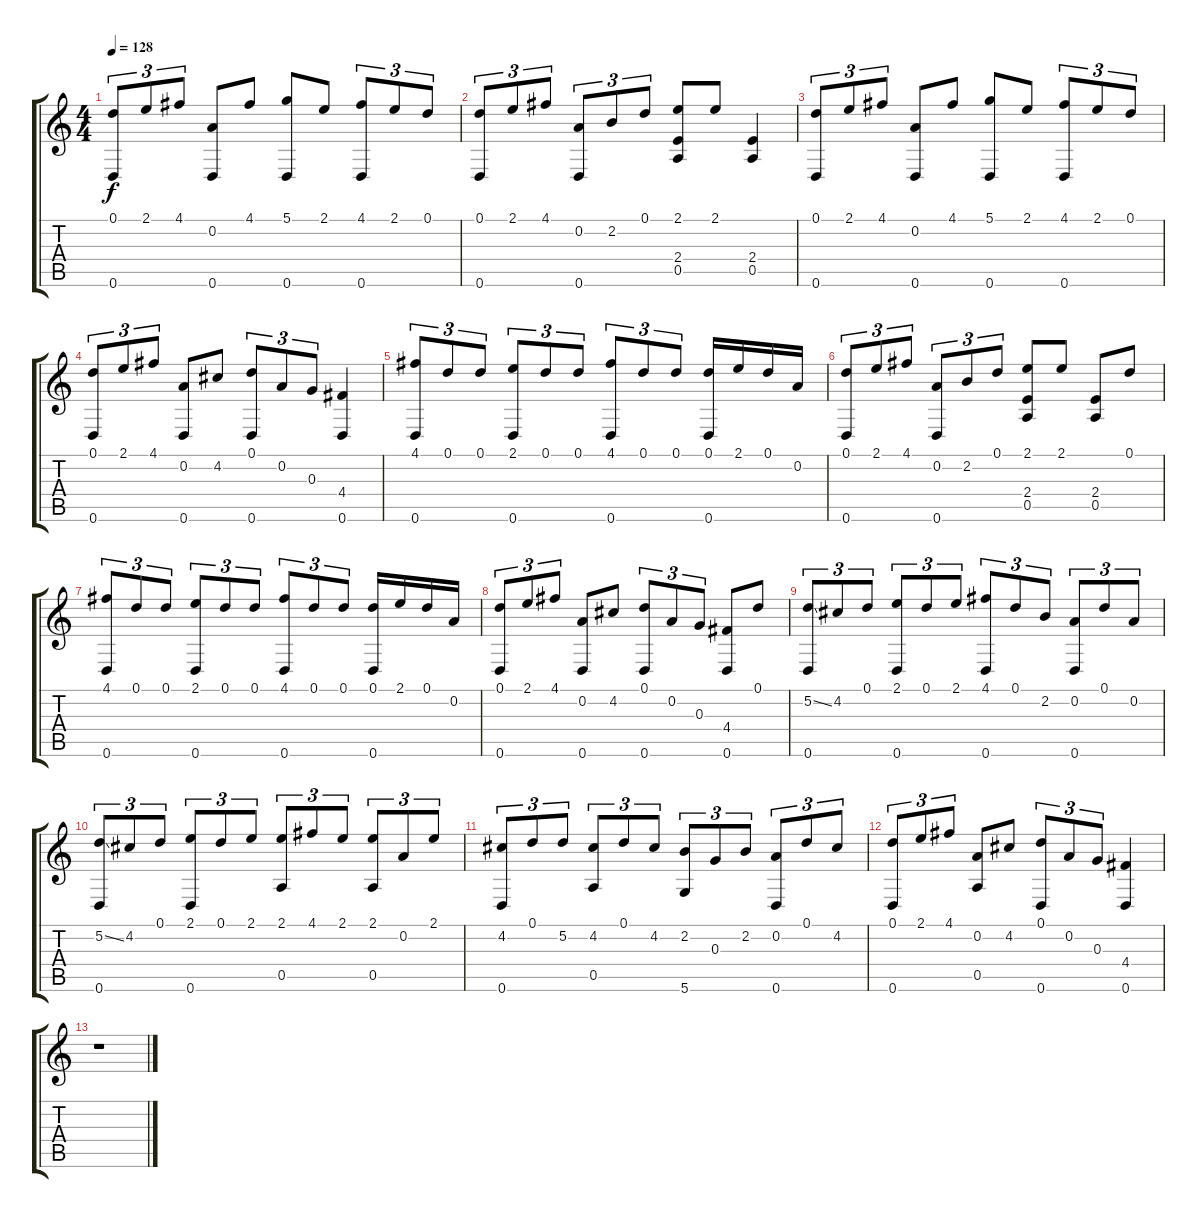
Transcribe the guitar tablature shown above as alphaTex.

\track "" {instrument acousticguitarsteel}
\staff {score tabs}
\tuning (D4 A3 G3 D3 A2 D2) {hide}
\ts (4 4)
\tempo 128
\clef g2
\ks c
(0.1 0.6).8{tu (3 2) dy f} 2.1.8{tu (3 2)} 4.1.8{tu (3 2)} (0.2 0.6).8 4.1.8 (5.1 0.6).8 2.1.8 (4.1 0.6).8{tu (3 2)} 2.1.8{tu (3 2)} 0.1.8{tu (3 2)} |
(0.1 0.6).8{tu (3 2)} 2.1.8{tu (3 2)} 4.1.8{tu (3 2)} (0.2 0.6).8{tu (3 2)} 2.2.8{tu (3 2)} 0.1.8{tu (3 2)} (2.1 2.4 0.5).8 2.1.8 (2.4 0.5).4 |
(0.1 0.6).8{tu (3 2)} 2.1.8{tu (3 2)} 4.1.8{tu (3 2)} (0.2 0.6).8 4.1.8 (5.1 0.6).8 2.1.8 (4.1 0.6).8{tu (3 2)} 2.1.8{tu (3 2)} 0.1.8{tu (3 2)} |
(0.1 0.6).8{tu (3 2)} 2.1.8{tu (3 2)} 4.1.8{tu (3 2)} (0.2 0.6).8 4.2.8 (0.1 0.6).8{tu (3 2)} 0.2.8{tu (3 2)} 0.3.8{tu (3 2)} (4.4 0.6).4 |
(4.1 0.6).8{tu (3 2)} 0.1.8{tu (3 2)} 0.1.8{tu (3 2)} (2.1 0.6).8{tu (3 2)} 0.1.8{tu (3 2)} 0.1.8{tu (3 2)} (4.1 0.6).8{tu (3 2)} 0.1.8{tu (3 2)} 0.1.8{tu (3 2)} (0.1 0.6).16 2.1.16 0.1.16 0.2.16 |
(0.1 0.6).8{tu (3 2)} 2.1.8{tu (3 2)} 4.1.8{tu (3 2)} (0.2 0.6).8{tu (3 2)} 2.2.8{tu (3 2)} 0.1.8{tu (3 2)} (2.1 2.4 0.5).8 2.1.8 (2.4 0.5).8 0.1.8 |
(4.1 0.6).8{tu (3 2)} 0.1.8{tu (3 2)} 0.1.8{tu (3 2)} (2.1 0.6).8{tu (3 2)} 0.1.8{tu (3 2)} 0.1.8{tu (3 2)} (4.1 0.6).8{tu (3 2)} 0.1.8{tu (3 2)} 0.1.8{tu (3 2)} (0.1 0.6).16 2.1.16 0.1.16 0.2.16 |
(0.1 0.6).8{tu (3 2)} 2.1.8{tu (3 2)} 4.1.8{tu (3 2)} (0.2 0.6).8 4.2.8 (0.1 0.6).8{tu (3 2)} 0.2.8{tu (3 2)} 0.3.8{tu (3 2)} (4.4 0.6).8 0.1.8 |
(5.2{ss} 0.6).8{tu (3 2)} 4.2.8{tu (3 2)} 0.1.8{tu (3 2)} (2.1 0.6).8{tu (3 2)} 0.1.8{tu (3 2)} 2.1.8{tu (3 2)} (4.1 0.6).8{tu (3 2)} 0.1.8{tu (3 2)} 2.2.8{tu (3 2)} (0.2 0.6).8{tu (3 2)} 0.1.8{tu (3 2)} 0.2.8{tu (3 2)} |
(5.2{ss} 0.6).8{tu (3 2)} 4.2.8{tu (3 2)} 0.1.8{tu (3 2)} (2.1 0.6).8{tu (3 2)} 0.1.8{tu (3 2)} 2.1.8{tu (3 2)} (2.1 0.5).8{tu (3 2)} 4.1.8{tu (3 2)} 2.1.8{tu (3 2)} (2.1 0.5).8{tu (3 2)} 0.2.8{tu (3 2)} 2.1.8{tu (3 2)} |
(4.2 0.6).8{tu (3 2)} 0.1.8{tu (3 2)} 5.2.8{tu (3 2)} (4.2 0.5).8{tu (3 2)} 0.1.8{tu (3 2)} 4.2.8{tu (3 2)} (2.2 5.6).8{tu (3 2)} 0.3.8{tu (3 2)} 2.2.8{tu (3 2)} (0.2 0.6).8{tu (3 2)} 0.1.8{tu (3 2)} 4.2.8{tu (3 2)} |
(0.1 0.6).8{tu (3 2)} 2.1.8{tu (3 2)} 4.1.8{tu (3 2)} (0.2 0.5).8 4.2.8 (0.1 0.6).8{tu (3 2)} 0.2.8{tu (3 2)} 0.3.8{tu (3 2)} (4.4 0.6).4 |
r.1
